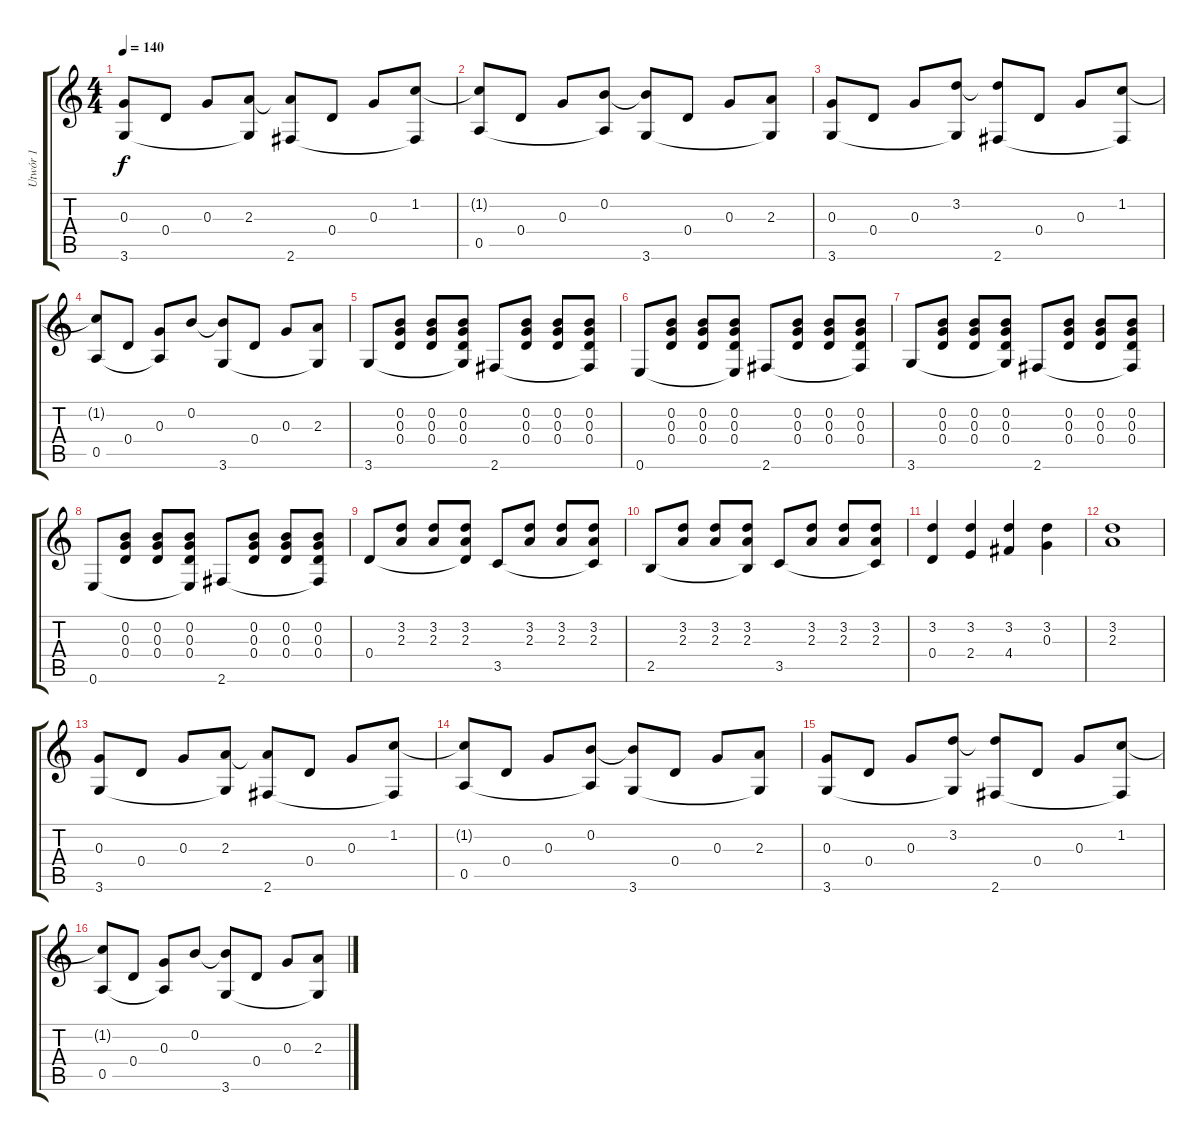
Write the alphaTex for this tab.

\track ("Utwór 1" "Utwór 1") {instrument acousticguitarnylon}
\staff {score tabs}
\tuning (E4 B3 G3 D3 A2 E2) {hide}
\ts (4 4)
\tempo 140
\clef g2
\ks c
(0.3 3.6).8{dy f} 0.4.8 0.3.8 (2.3 3.6{t}).8 (2.3{t} 2.6).8 0.4.8 0.3.8 (1.2 2.6{t}).8 |
(1.2{t} 0.5).8 0.4.8 0.3.8 (0.2 0.5{t}).8 (0.2{t} 3.6).8 0.4.8 0.3.8 (2.3 3.6{t}).8 |
(0.3 3.6).8 0.4.8 0.3.8 (3.2 3.6{t}).8 (3.2{t} 2.6).8 0.4.8 0.3.8 (1.2 2.6{t}).8 |
(1.2{t} 0.5).8 0.4.8 (0.3 0.5{t}).8 0.2.8 (0.2{t} 3.6).8 0.4.8 0.3.8 (2.3 3.6{t}).8 |
3.6.8 (0.2 0.3 0.4).8 (0.2 0.3 0.4).8 (0.2 0.3 0.4 3.6{t}).8 2.6.8 (0.2 0.3 0.4).8 (0.2 0.3 0.4).8 (0.2 0.3 0.4 2.6{t}).8 |
0.6.8 (0.2 0.3 0.4).8 (0.2 0.3 0.4).8 (0.2 0.3 0.4 0.6{t}).8 2.6.8 (0.2 0.3 0.4).8 (0.2 0.3 0.4).8 (0.2 0.3 0.4 2.6{t}).8 |
3.6.8 (0.2 0.3 0.4).8 (0.2 0.3 0.4).8 (0.2 0.3 0.4 3.6{t}).8 2.6.8 (0.2 0.3 0.4).8 (0.2 0.3 0.4).8 (0.2 0.3 0.4 2.6{t}).8 |
0.6.8 (0.2 0.3 0.4).8 (0.2 0.3 0.4).8 (0.2 0.3 0.4 0.6{t}).8 2.6.8 (0.2 0.3 0.4).8 (0.2 0.3 0.4).8 (0.2 0.3 0.4 2.6{t}).8 |
0.4.8 (3.2 2.3).8 (3.2 2.3).8 (3.2 2.3 0.4{t}).8 3.5.8 (3.2 2.3).8 (3.2 2.3).8 (3.2 2.3 3.5{t}).8 |
2.5.8 (3.2 2.3).8 (3.2 2.3).8 (3.2 2.3 2.5{t}).8 3.5.8 (3.2 2.3).8 (3.2 2.3).8 (3.2 2.3 3.5{t}).8 |
(3.2 0.4).4 (3.2 2.4).4 (3.2 4.4).4 (3.2 0.3).4 |
(3.2 2.3).1 |
(0.3 3.6).8 0.4.8 0.3.8 (2.3 3.6{t}).8 (2.3{t} 2.6).8 0.4.8 0.3.8 (1.2 2.6{t}).8 |
(1.2{t} 0.5).8 0.4.8 0.3.8 (0.2 0.5{t}).8 (0.2{t} 3.6).8 0.4.8 0.3.8 (2.3 3.6{t}).8 |
(0.3 3.6).8 0.4.8 0.3.8 (3.2 3.6{t}).8 (3.2{t} 2.6).8 0.4.8 0.3.8 (1.2 2.6{t}).8 |
(1.2{t} 0.5).8 0.4.8 (0.3 0.5{t}).8 0.2.8 (0.2{t} 3.6).8 0.4.8 0.3.8 (2.3 3.6{t}).8
